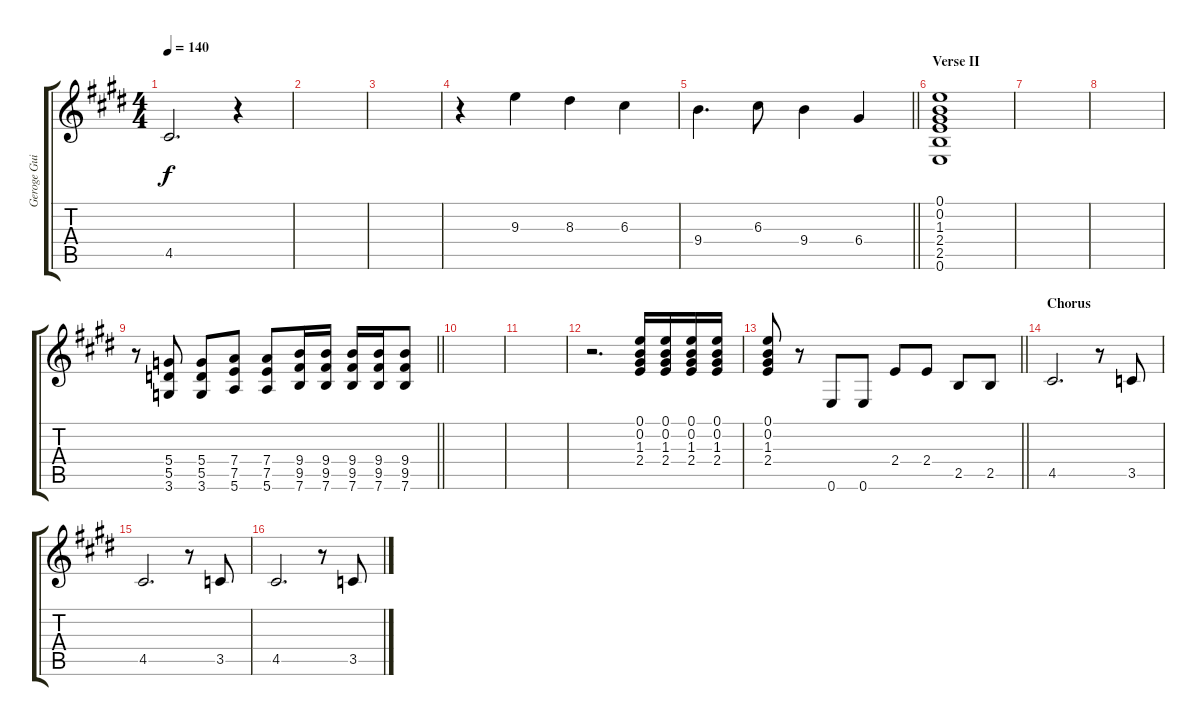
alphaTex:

\track ("Geroge Guitar" "Geroge Gui") {instrument electricguitarclean}
\staff {score tabs}
\tuning (E4 B3 G3 D3 A2 E2) {hide}
\ts (4 4)
\tempo 140
\clef g2
\ks e
4.5.2{d dy f} r.4 |
|
|
r.4 9.3.4 8.3.4 6.3.4 |
\barLineRight lightlight
9.4.4{d} 6.3.8 9.4.4 6.4.4 |
\section ("" "Verse II")
(0.1 0.2 1.3 2.4 2.5 0.6).1 |
|
|
\barLineRight lightlight
r.8 (5.4 5.5 3.6).8 (5.4 5.5 3.6).8 (7.4 7.5 5.6).8 (7.4 7.5 5.6).8 (9.4 9.5 7.6).16 (9.4 9.5 7.6).16 (9.4 9.5 7.6).16 (9.4 9.5 7.6).16 (9.4 9.5 7.6).8 |
|
|
r.2{d} (0.1 0.2 1.3 2.4).16 (0.1 0.2 1.3 2.4).16 (0.1 0.2 1.3 2.4).16 (0.1 0.2 1.3 2.4).16 |
\barLineRight lightlight
(0.1 0.2 1.3 2.4).8 r.8 0.6.8 0.6.8 2.4.8 2.4.8 2.5.8 2.5.8 |
\section ("" "Chorus")
4.5.2{d} r.8 3.5.8 |
4.5.2{d} r.8 3.5.8 |
4.5.2{d} r.8 3.5.8
